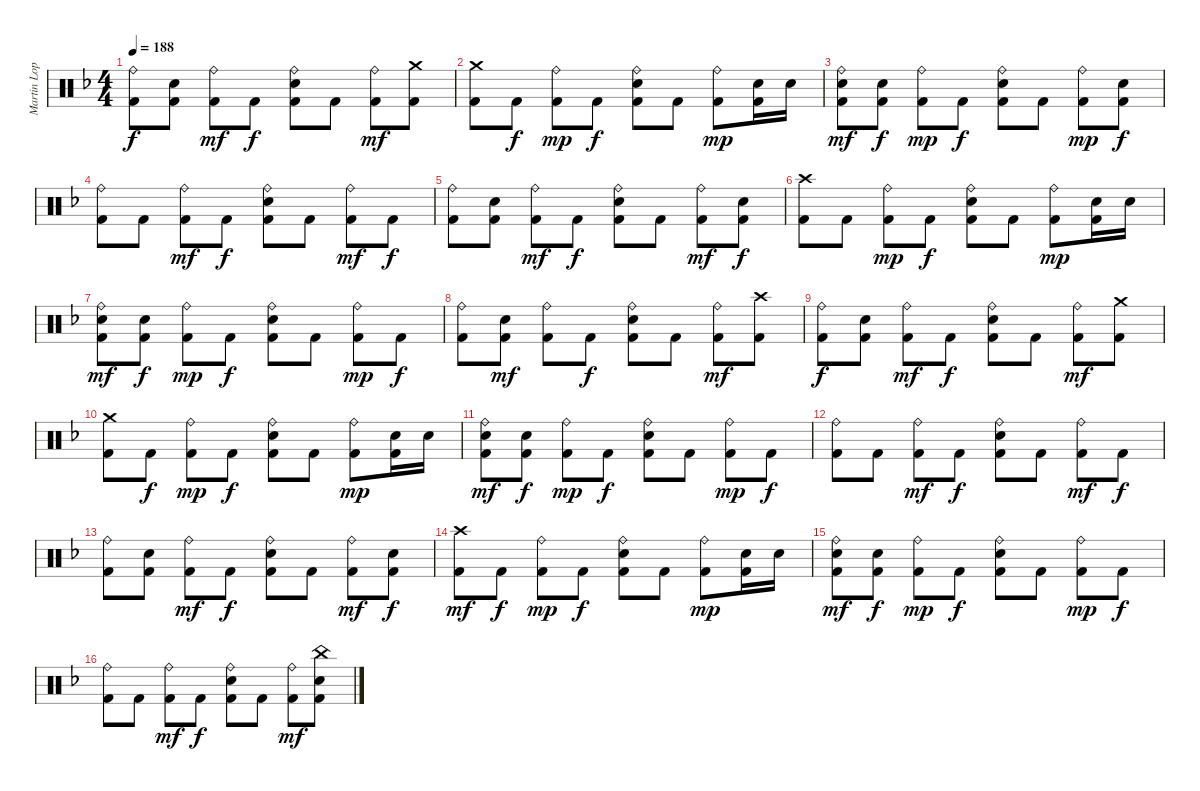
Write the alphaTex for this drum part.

\track ("Martin Lopez" "Martin Lop") {mute instrument percussion}
\staff {score}
\articulation defaults
\ts (4 4)
\tempo 188
\clef neutral
\ks f
("Ride (bell)" "Kick (hit) 2").8{dy f} ("Electric Snare (hit)" "Kick (hit) 2").8 ("Ride (bell)" "Kick (hit) 2").8{dy mf} "Kick (hit) 2".8{dy f} ("Ride (bell)" "Electric Snare (hit)" "Kick (hit) 2").8 "Kick (hit) 2".8 ("Ride (bell)" "Kick (hit) 2").8{dy mf} ("Crash medium (hit)" "Kick (hit) 2").8 |
("Crash medium (hit)" "Kick (hit) 2").8 "Kick (hit) 2".8{dy f} ("Ride (bell)" "Kick (hit) 2").8{dy mp} "Kick (hit) 2".8{dy f} ("Ride (bell)" "Electric Snare (hit)" "Kick (hit) 2").8 "Kick (hit) 2".8 ("Ride (bell)" "Kick (hit) 2").8{dy mp} ("Electric Snare (hit)" "Kick (hit) 2").16 "Electric Snare (hit)".16 |
("Ride (bell)" "Electric Snare (hit)" "Kick (hit) 2").8{dy mf} ("Electric Snare (hit)" "Kick (hit) 2").8{dy f} ("Ride (bell)" "Kick (hit) 2").8{dy mp} "Kick (hit) 2".8{dy f} ("Ride (bell)" "Electric Snare (hit)" "Kick (hit) 2").8 "Kick (hit) 2".8 ("Ride (bell)" "Kick (hit) 2").8{dy mp} ("Electric Snare (hit)" "Kick (hit) 2").8{dy f} |
("Ride (bell)" "Kick (hit) 2").8 "Kick (hit) 2".8 ("Ride (bell)" "Kick (hit) 2").8{dy mf} "Kick (hit) 2".8{dy f} ("Ride (bell)" "Electric Snare (hit)" "Kick (hit) 2").8 "Kick (hit) 2".8 ("Ride (bell)" "Kick (hit) 2").8{dy mf} "Kick (hit) 2".8{dy f} |
("Ride (bell)" "Kick (hit) 2").8 ("Electric Snare (hit)" "Kick (hit) 2").8 ("Ride (bell)" "Kick (hit) 2").8{dy mf} "Kick (hit) 2".8{dy f} ("Ride (bell)" "Electric Snare (hit)" "Kick (hit) 2").8 "Kick (hit) 2".8 ("Ride (bell)" "Kick (hit) 2").8{dy mf} ("Electric Snare (hit)" "Kick (hit) 2").8{dy f} |
("Crash high (hit)" "Kick (hit) 2").8 "Kick (hit) 2".8 ("Ride (bell)" "Kick (hit) 2").8{dy mp} "Kick (hit) 2".8{dy f} ("Ride (bell)" "Electric Snare (hit)" "Kick (hit) 2").8 "Kick (hit) 2".8 ("Ride (bell)" "Kick (hit) 2").8{dy mp} ("Electric Snare (hit)" "Kick (hit) 2").16 "Electric Snare (hit)".16 |
("Ride (bell)" "Electric Snare (hit)" "Kick (hit) 2").8{dy mf} ("Electric Snare (hit)" "Kick (hit) 2").8{dy f} ("Ride (bell)" "Kick (hit) 2").8{dy mp} "Kick (hit) 2".8{dy f} ("Ride (bell)" "Electric Snare (hit)" "Kick (hit) 2").8 "Kick (hit) 2".8 ("Ride (bell)" "Kick (hit) 2").8{dy mp} "Kick (hit) 2".8{dy f} |
("Ride (bell)" "Kick (hit) 2").8 ("Electric Snare (hit)" "Kick (hit) 2").8{dy mf} ("Ride (bell)" "Kick (hit) 2").8 "Kick (hit) 2".8{dy f} ("Ride (bell)" "Electric Snare (hit)" "Kick (hit) 2").8 "Kick (hit) 2".8 ("Ride (bell)" "Kick (hit) 2").8{dy mf} ("Crash high (hit)" "Kick (hit) 2").8 |
("Ride (bell)" "Kick (hit) 2").8{dy f} ("Electric Snare (hit)" "Kick (hit) 2").8 ("Ride (bell)" "Kick (hit) 2").8{dy mf} "Kick (hit) 2".8{dy f} ("Ride (bell)" "Electric Snare (hit)" "Kick (hit) 2").8 "Kick (hit) 2".8 ("Ride (bell)" "Kick (hit) 2").8{dy mf} ("Crash medium (hit)" "Kick (hit) 2").8 |
("Crash medium (hit)" "Kick (hit) 2").8 "Kick (hit) 2".8{dy f} ("Ride (bell)" "Kick (hit) 2").8{dy mp} "Kick (hit) 2".8{dy f} ("Ride (bell)" "Electric Snare (hit)" "Kick (hit) 2").8 "Kick (hit) 2".8 ("Ride (bell)" "Kick (hit) 2").8{dy mp} ("Electric Snare (hit)" "Kick (hit) 2").16 "Electric Snare (hit)".16 |
("Ride (bell)" "Electric Snare (hit)" "Kick (hit) 2").8{dy mf} ("Electric Snare (hit)" "Kick (hit) 2").8{dy f} ("Ride (bell)" "Kick (hit) 2").8{dy mp} "Kick (hit) 2".8{dy f} ("Ride (bell)" "Electric Snare (hit)" "Kick (hit) 2").8 "Kick (hit) 2".8 ("Ride (bell)" "Kick (hit) 2").8{dy mp} "Kick (hit) 2".8{dy f} |
("Ride (bell)" "Kick (hit) 2").8 "Kick (hit) 2".8 ("Ride (bell)" "Kick (hit) 2").8{dy mf} "Kick (hit) 2".8{dy f} ("Ride (bell)" "Electric Snare (hit)" "Kick (hit) 2").8 "Kick (hit) 2".8 ("Ride (bell)" "Kick (hit) 2").8{dy mf} "Kick (hit) 2".8{dy f} |
("Ride (bell)" "Kick (hit) 2").8 ("Electric Snare (hit)" "Kick (hit) 2").8 ("Ride (bell)" "Kick (hit) 2").8{dy mf} "Kick (hit) 2".8{dy f} ("Ride (bell)" "Electric Snare (hit)" "Kick (hit) 2").8 "Kick (hit) 2".8 ("Ride (bell)" "Kick (hit) 2").8{dy mf} ("Electric Snare (hit)" "Kick (hit) 2").8{dy f} |
("Crash high (hit)" "Kick (hit) 2").8{dy mf} "Kick (hit) 2".8{dy f} ("Ride (bell)" "Kick (hit) 2").8{dy mp} "Kick (hit) 2".8{dy f} ("Ride (bell)" "Electric Snare (hit)" "Kick (hit) 2").8 "Kick (hit) 2".8 ("Ride (bell)" "Kick (hit) 2").8{dy mp} ("Electric Snare (hit)" "Kick (hit) 2").16 "Electric Snare (hit)".16 |
("Ride (bell)" "Electric Snare (hit)" "Kick (hit) 2").8{dy mf} ("Electric Snare (hit)" "Kick (hit) 2").8{dy f} ("Ride (bell)" "Kick (hit) 2").8{dy mp} "Kick (hit) 2".8{dy f} ("Ride (bell)" "Electric Snare (hit)" "Kick (hit) 2").8 "Kick (hit) 2".8 ("Ride (bell)" "Kick (hit) 2").8{dy mp} "Kick (hit) 2".8{dy f} |
("Ride (bell)" "Kick (hit) 2").8 "Kick (hit) 2".8 ("Ride (bell)" "Kick (hit) 2").8{dy mf} "Kick (hit) 2".8{dy f} ("Ride (bell)" "Electric Snare (hit)" "Kick (hit) 2").8 "Kick (hit) 2".8 ("Ride (bell)" "Kick (hit) 2").8{dy mf} ("China (hit)" "Electric Snare (hit)" "Kick (hit) 2").8
